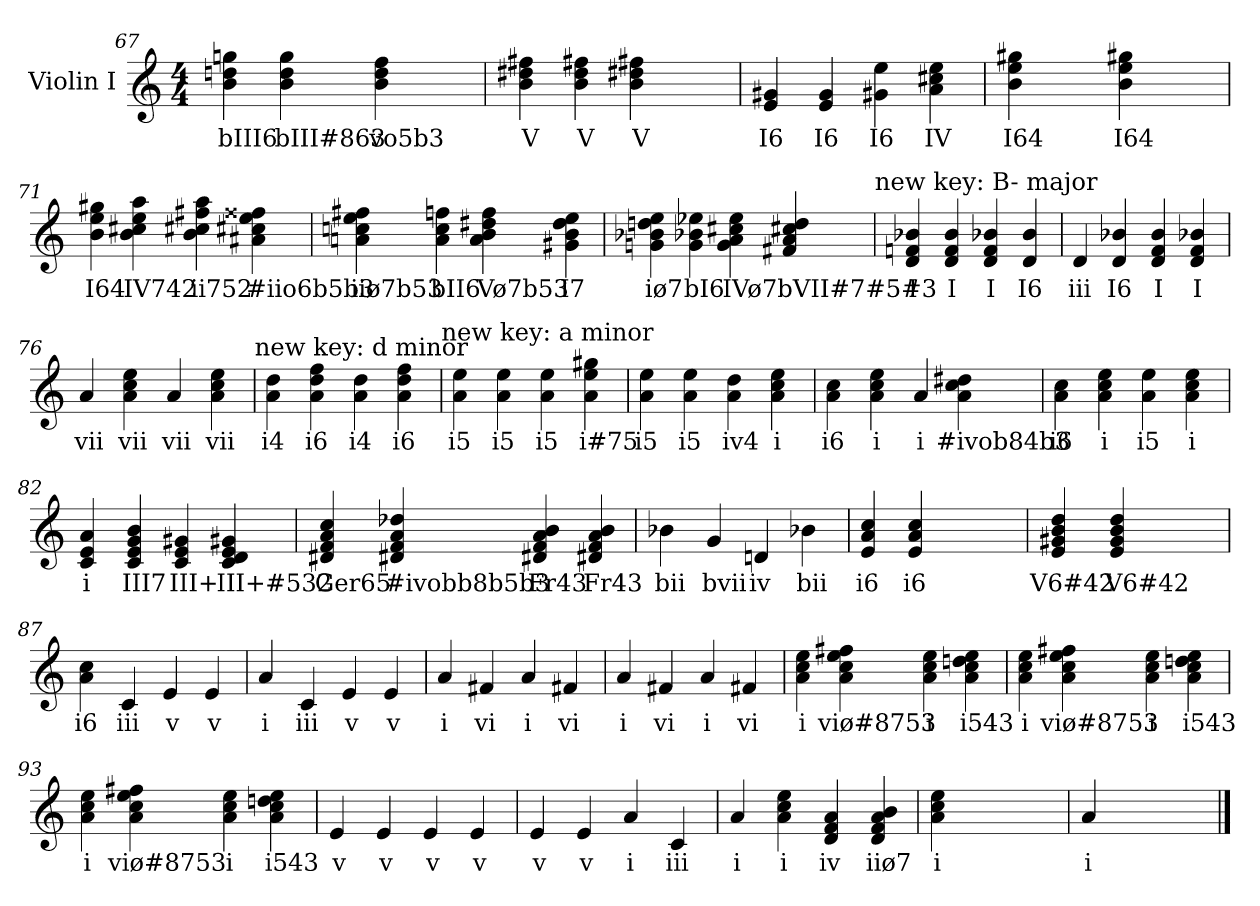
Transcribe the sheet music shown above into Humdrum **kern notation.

**kern	**text
*part1	*part1
*staff1	*staff1
*I"Violin I	*
*I'Vln	*
*clefG2	*
*k[]	*
*M4/4	*
=67	=67
4b 4ggn 4ddn	bIII6
4dd 4b 4gg	bIII#863
4dd 4b 4ff	vo5b3
4ryy	.
=68	=68
4b 4ff#X 4dd#X	V
4b 4ff#X 4dd#	V
4b 4ff#X 4dd#X	V
4ryy	.
!!LO:LB:g=z
=69	=69
4e 4g#X	I6
4e 4g#	I6
4g#X 4ee	I6
4cc#X 4a 4ee	IV
=70	=70
4b 4gg#X 4ee	I64
4ryy	.
4b 4gg#X 4ee	I64
4ryy	.
!!LO:PB:g=z
=71	=71
4b 4gg#X 4ee	I64
4b 4cc#X 4aa 4ee	IV742
4b 4cc#X 4ff#X 4aa	ii752
4a#X 4cc#X 4ff##X 4ee	#iio6b5b3
=72	=72
4an 4ff#X 4ccn 4ee	iiø7b53
4a 4ffn 4cc	bII6
4b 4a 4ff 4dd#X	Vø7b53
4b 4dd# 4g#X 4ee	I7
=73	=73
4ddn 4b-X 4gn 4ee	iø7
4b-X 4g 4ee-X	bI6
4ee- 4cc#X 4g 4a	IVø7
4dd 4cc#X 4f#X 4a	bVII#7#5#3
!LO:TX:t=new key&colon; B- major	!
!!LO:LB:g=z
=74	=74
4fn 4d 4b-X	I
4f 4d 4b-	I
4f 4d 4b-X	I
4d 4b-	I6
=75	=75
4d	iii
4d 4b-X	I6
4f 4d 4b-	I
4f 4d 4b-X	I
!!LO:PB:g=z
=76	=76
4a	vii
4cc 4a 4ee	vii
4a	vii
4cc 4a 4ee	vii
!LO:TX:t=new key&colon; d minor	!
=77	=77
4dd 4a	i4
4dd 4a 4ff	i6
4dd 4a	i4
4dd 4a 4ff	i6
!LO:TX:t=new key&colon; a minor	!
!!LO:LB:g=z
=78	=78
4a 4ee	i5
4a 4ee	i5
4a 4ee	i5
4gg#X 4a 4ee	i#75
!!LO:PB:g=z
=79	=79
4a 4ee	i5
4a 4ee	i5
4dd 4a	iv4
4cc 4a 4ee	i
!!LO:LB:g=z
=80	=80
4cc 4a	i6
4cc 4a 4ee	i
4a	i
4dd#X 4cc 4a	#ivob84b3
!!LO:PB:g=z
=81	=81
4cc 4a	i6
4cc 4a 4ee	i
4a 4ee	i5
4cc 4a 4ee	i
=82	=82
4e 4c 4a	i
4e 4b 4g 4c	III7
4e 4g#X 4c	III+
4d 4g#X 4e 4c	III+#532
!!LO:LB:g=z
=83	=83
4f 4d#X 4cc 4a	Ger65
4f 4d#X 4a 4dd-X	#ivobb8b5b3
4f 4b 4d#X 4a	Fr43
4f 4b 4d#X 4a	Fr43
=84	=84
4b-X	bii
4g	bvii
4dn	iv
4b-X	bii
!!LO:PB:g=z
=85	=85
4e 4cc 4a	i6
4e 4cc 4a	i6
2ryy	.
=86	=86
4dd 4e 4b 4g#X	V6#42
4dd 4e 4b 4g#	V6#42
2ryy	.
=87	=87
4cc 4a	i6
4c	iii
4e	v
4e	v
!!LO:LB:g=z
=88	=88
4a	i
4c	iii
4e	v
4e	v
!!LO:PB:g=z
=89	=89
4a	i
4f#X	vi
4a	i
4f#X	vi
!!LO:LB:g=z
=90	=90
4a	i
4f#X	vi
4a	i
4f#X	vi
!!LO:PB:g=z
=91	=91
4cc 4a 4ee	i
4ff#X 4cc 4a 4ee	viø#8753
4cc 4a 4ee	i
4ddn 4cc 4a 4ee	i543
=92	=92
4cc 4a 4ee	i
4ff#X 4cc 4a 4ee	viø#8753
4cc 4a 4ee	i
4ddn 4cc 4a 4ee	i543
!!LO:LB:g=z
=93	=93
4cc 4a 4ee	i
4ff#X 4cc 4a 4ee	viø#8753
4cc 4a 4ee	i
4ddn 4cc 4a 4ee	i543
=94	=94
4e	v
4e	v
4e	v
4e	v
!!LO:PB:g=z
=95	=95
4e	v
4e	v
4a	i
4c	iii
=96	=96
4a	i
4cc 4a 4ee	i
4f 4d 4a	iv
4f 4d 4b 4a	iiø7
=97	=97
4cc 4a 4ee	i
2.ryy	.
=98	=98
4a	i
2.ryy	.
==	==
*-	*-
